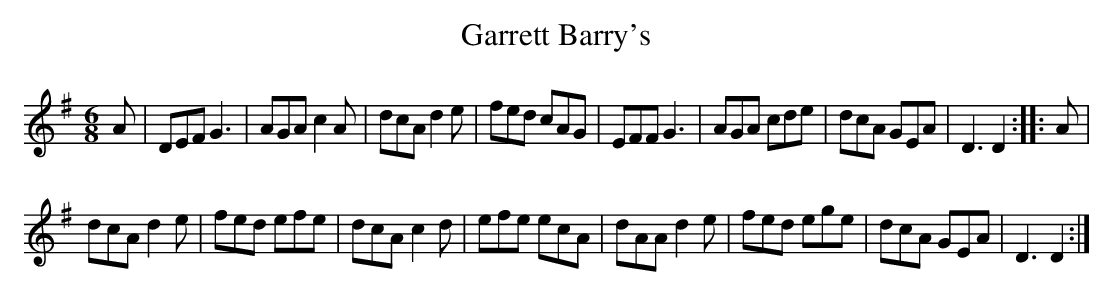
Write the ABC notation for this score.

X:1
T:Garrett Barry's
M:6/8
L:1/8
K:G
A|DEF G3|AGA c2 A|dcA d2 e|fed cAG|EFF G3|AGA cde|dcA GEA|D3 D2:|: A|
dcA d2 e|fed efe|dcA c2 d|efe ecA|dAA d2 e|fed ege|dcA GEA|D3 D2:|
